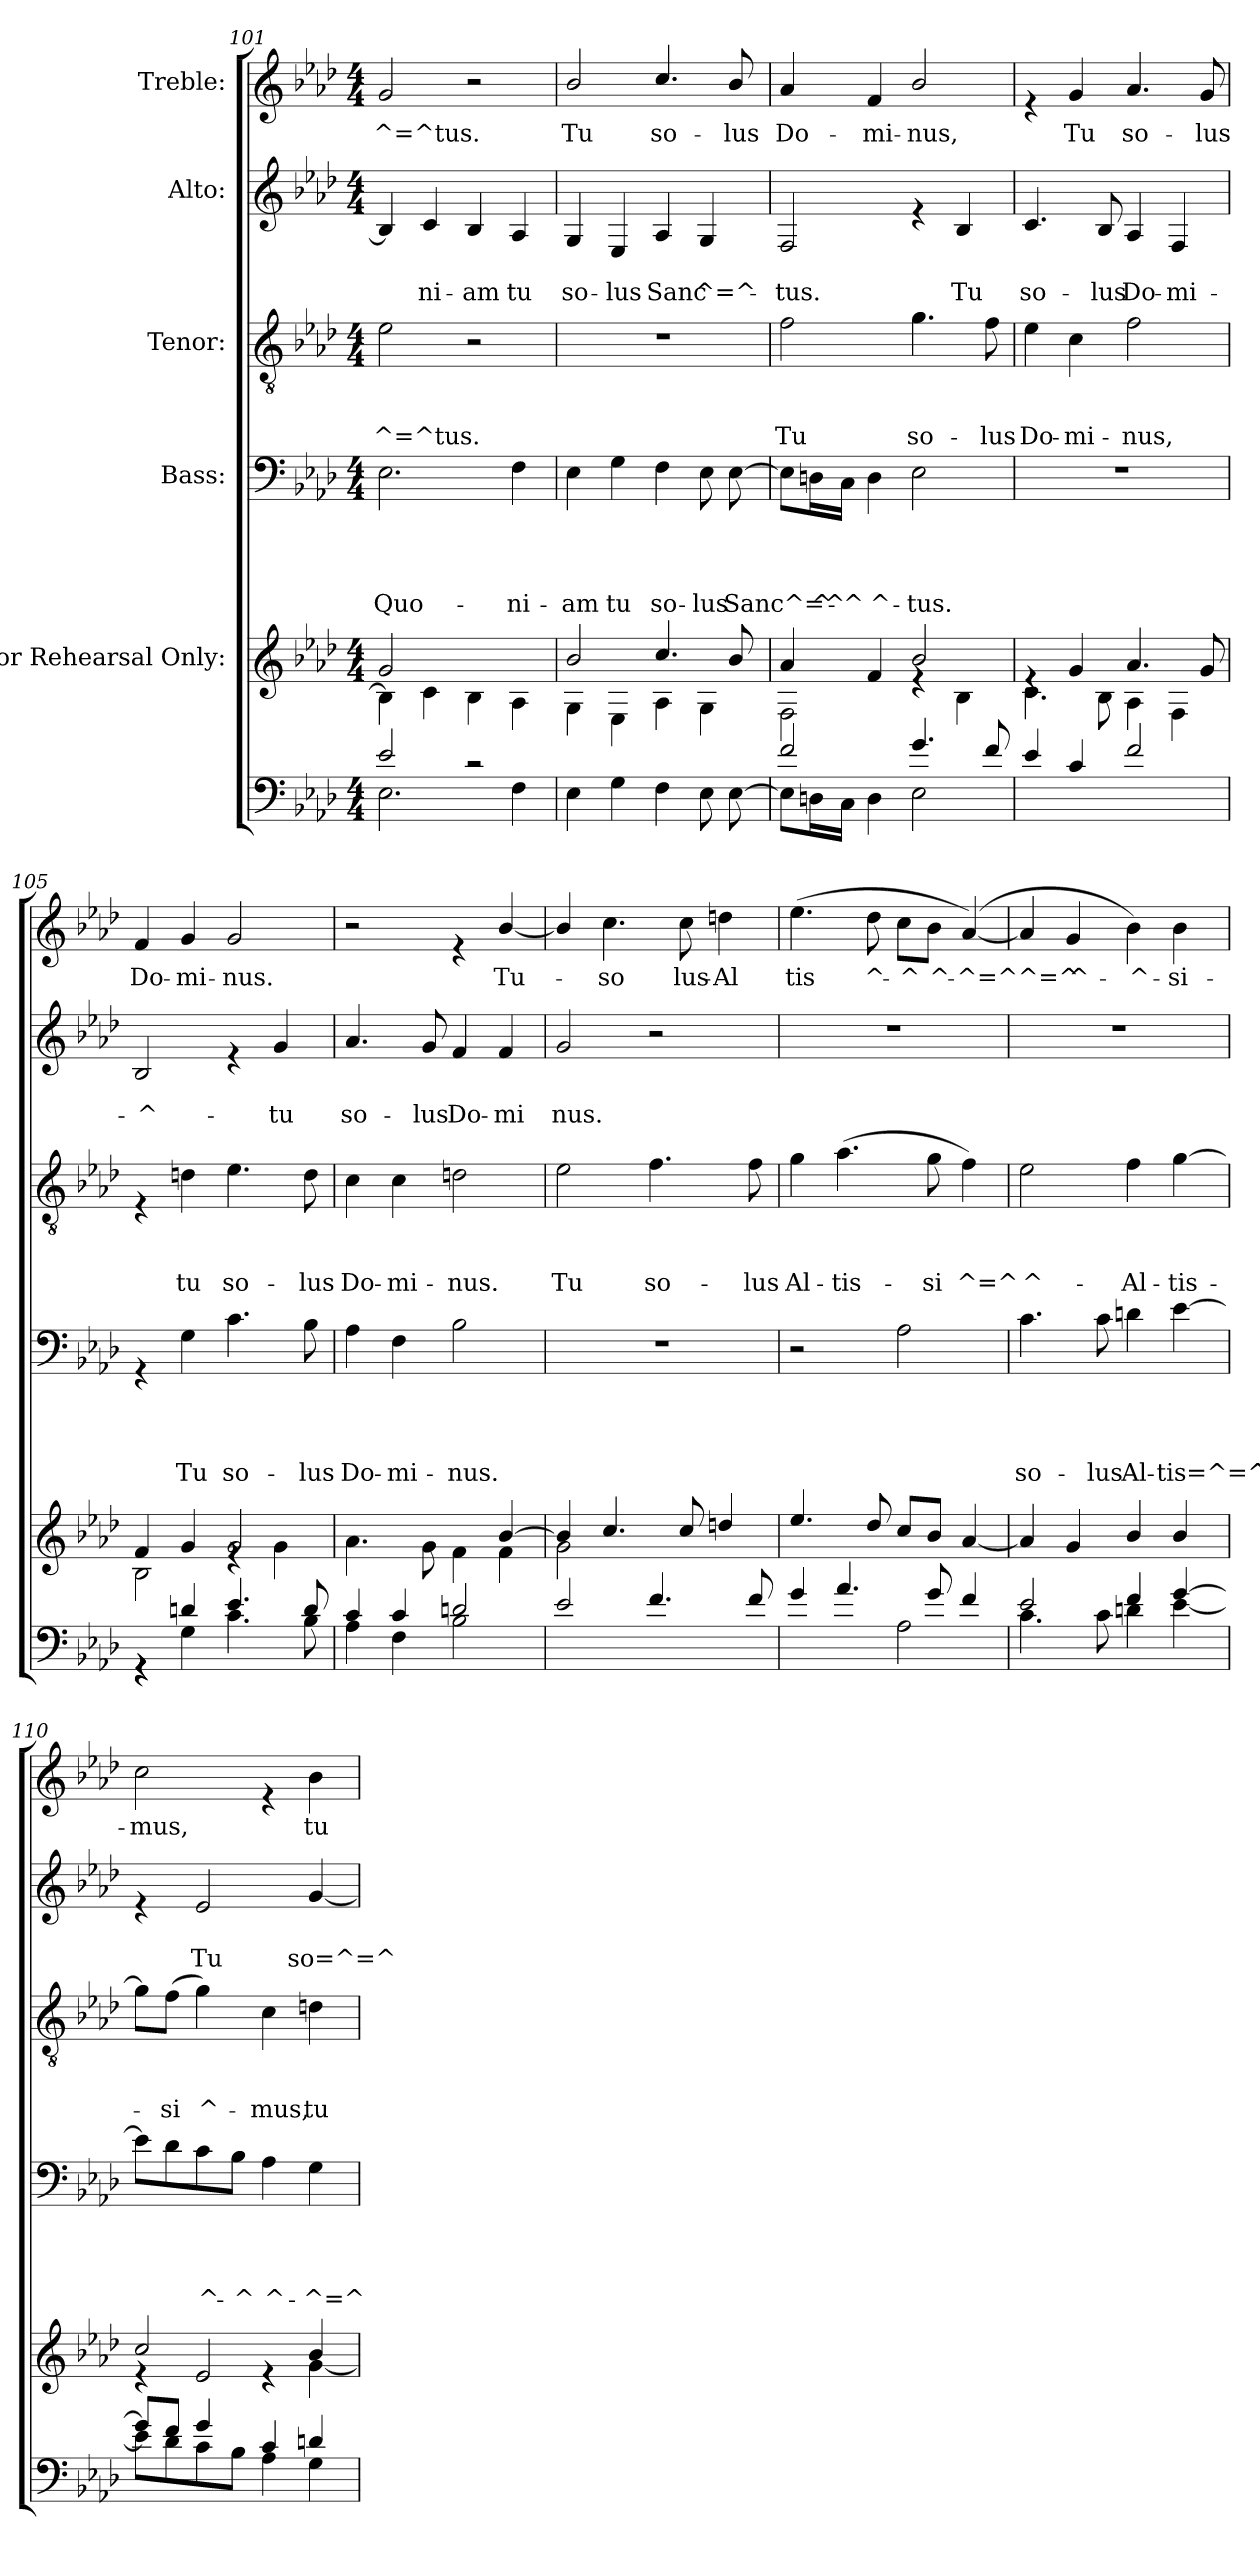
**kern	**kern	**kern	**text	**text	**text	**text	**kern	**text	**text	**text	**kern	**text	**text	**kern	**text
*part6	*part5	*part4	*part4	*part4	*part4	*part4	*part3	*part3	*part3	*part3	*part2	*part2	*part2	*part1	*part1
*staff6	*staff5	*staff4	*staff4	*staff4	*staff4	*staff4	*staff3	*staff3	*staff3	*staff3	*staff2	*staff2	*staff2	*staff1	*staff1
*	*I"For Rehearsal Only:	*I"Bass:	*	*	*	*	*I"Tenor:	*	*	*	*I"Alto:	*	*	*I"Treble:	*
!!LO:LB:g=z
*clefF4	*clefG2	*clefF4	*	*	*	*	*clefGv2	*	*	*	*clefG2	*	*	*clefG2	*
*k[b-e-a-d-]	*k[b-e-a-d-]	*k[b-e-a-d-]	*	*	*	*	*k[b-e-a-d-]	*	*	*	*k[b-e-a-d-]	*	*	*k[b-e-a-d-]	*
*A-:	*A-:	*A-:	*	*	*	*	*A-:	*	*	*	*A-:	*	*	*A-:	*
*M4/4	*M4/4	*M4/4	*	*	*	*	*M4/4	*	*	*	*M4/4	*	*	*M4/4	*
=101	=101	=101	=101	=101	=101	=101	=101	=101	=101	=101	=101	=101	=101	=101	=101
*^	*^	*	*	*	*	*	*	*	*	*	*	*	*	*	*
!	!	!	!	!	!	!	!	!LO:LY:b	!	!	!	!LO:LY:b	!	!	!	!	!LO:LY:b
2e-/	2.E-\	2g/	4B-\]	2.E-\	.	.	.	Quo-	2e-\	.	.	^=^tus.	4B-/]	.	.	2g/	-^=^tus.
!	!	!	!	!	!	!	!	!	!	!	!	!	!	!	!LO:LY:b	!	!
.	.	.	4c\	.	.	.	.	.	.	.	.	.	4c/	.	ni-	.	.
!	!	!	!	!	!	!	!	!	!	!	!	!	!	!	!LO:LY:b	!	!
2rc	.	2ryy	4B-\	.	.	.	.	.	2r	.	.	.	4B-/	.	-am	2r	.
!	!	!	!	!	!	!	!	!LO:LY:b	!	!	!	!	!	!	!LO:LY:b	!	!
.	4F\	.	4A-\	4F\	.	.	.	-ni-	.	.	.	.	4A-/	.	tu	.	.
=102	=102	=102	=102	=102	=102	=102	=102	=102	=102	=102	=102	=102	=102	=102	=102	=102	=102
!	!	!	!	!	!	!	!	!LO:LY:b	!	!	!	!	!	!	!LO:LY:b	!	!LO:LY:b
*v	*v	*	*	*	*	*	*	*	*	*	*	*	*	*	*	*	*
4E-\	2b-/	4G\	4E-\	.	.	.	-am	1r	.	.	.	4G/	.	so-	2b-/	Tu
!	!	!	!	!	!	!	!LO:LY:b	!	!	!	!	!	!	!LO:LY:b	!	!
4G\	.	4E-\	4G\	.	.	.	tu	.	.	.	.	4E-/	.	-lus	.	.
!	!	!	!	!	!	!	!LO:LY:b	!	!	!	!	!	!	!LO:LY:b	!	!LO:LY:b
4F\	4.cc/	4A-\	4F\	.	.	.	so-	.	.	.	.	4A-/	.	Sanc	4.cc/	so-
!	!	!	!	!	!	!	!LO:LY:b	!	!	!	!	!	!	!LO:LY:b	!	!
8E-\	.	4G\	8E-\	.	.	.	-lus	.	.	.	.	4G/	.	^=^-	.	.
!	!	!	!	!	!	!	!LO:LY:b	!	!	!	!	!	!	!	!	!LO:LY:b
[>8E-\	8b-/	.	[>8E-\	.	.	.	Sanc^=^	.	.	.	.	.	.	.	8b-/	-lus
=103	=103	=103	=103	=103	=103	=103	=103	=103	=103	=103	=103	=103	=103	=103	=103	=103
*^	*	*	*	*	*	*	*	*	*	*	*	*	*	*	*	*
!	!	!	!	!	!	!	!	!	!	!	!	!LO:LY:b	!	!	!LO:LY:b	!	!LO:LY:b
2f/	8E-\L]	4a-/	2F\	8E-\L]	.	.	.	.	2f\	.	.	Tu	2F/	.	-tus.	4a-/	Do-
!	!	!	!	!	!	!	!	!LO:LY:b	!	!	!	!	!	!	!	!	!
.	16Dn\L	.	.	16Dn\L	.	.	.	^-	.	.	.	.	.	.	.	.	.
!	!	!	!	!	!	!	!	!LO:LY:b	!	!	!	!	!	!	!	!	!
.	16C\JJ	.	.	16C\JJ	.	.	.	-^	.	.	.	.	.	.	.	.	.
!	!	!	!	!	!	!	!	!LO:LY:b	!	!	!	!	!	!	!	!	!LO:LY:b
.	4D\	4f/	.	4D\	.	.	.	^-	.	.	.	.	.	.	.	4f/	-mi-
!	!	!	!	!	!	!	!	!LO:LY:b	!	!	!	!LO:LY:b	!	!	!	!	!LO:LY:b
4.g/	2E-\	2b-/	4re	2E-\	.	.	.	-tus.	4.g\	.	.	so-	4re	.	.	2b-/	-nus,
!	!	!	!	!	!	!	!	!	!	!	!	!	!	!	!LO:LY:b	!	!
.	.	.	4B-\	.	.	.	.	.	.	.	.	.	4B-/	.	Tu	.	.
!	!	!	!	!	!	!	!	!	!	!	!	!LO:LY:b	!	!	!	!	!
8f/	.	.	.	.	.	.	.	.	8f\	.	.	-lus	.	.	.	.	.
*v	*v	*	*	*	*	*	*	*	*	*	*	*	*	*	*	*	*
=104	=104	=104	=104	=104	=104	=104	=104	=104	=104	=104	=104	=104	=104	=104	=104	=104
!	!	!	!	!	!	!	!	!	!	!	!LO:LY:b	!	!	!LO:LY:b	!	!
4e-/	4re	4.c\	1r	.	.	.	.	4e-\	.	.	Do-	4.c/	.	so-	4re	.
!	!	!	!	!	!	!	!	!	!	!	!LO:LY:b	!	!	!	!	!LO:LY:b
4c/	4g/	.	.	.	.	.	.	4c\	.	.	-mi-	.	.	.	4g/	Tu
!	!	!	!	!	!	!	!	!	!	!	!	!	!	!LO:LY:b	!	!
.	.	8B-\	.	.	.	.	.	.	.	.	.	8B-/	.	-lus	.	.
!	!	!	!	!	!	!	!	!	!	!	!LO:LY:b	!	!	!LO:LY:b	!	!LO:LY:b
2f/	4.a-/	4A-\	.	.	.	.	.	2f\	.	.	-nus,	4A-/	.	Do-	4.a-/	so-
!	!	!	!	!	!	!	!	!	!	!	!	!	!	!LO:LY:b	!	!
.	.	4F\	.	.	.	.	.	.	.	.	.	4F/	.	-mi-	.	.
!	!	!	!	!	!	!	!	!	!	!	!	!	!	!	!	!LO:LY:b
.	8g/	.	.	.	.	.	.	.	.	.	.	.	.	.	8g/	-lus
!!LO:PB:g=z
=105	=105	=105	=105	=105	=105	=105	=105	=105	=105	=105	=105	=105	=105	=105	=105	=105
*^	*	*	*	*	*	*	*	*	*	*	*	*	*	*	*	*
!	!	!	!	!	!	!	!	!	!	!	!	!	!	!	!LO:LY:b	!	!LO:LY:b
4rGG	4rGG	4f/	2B-\	4rGG	.	.	.	.	4rE	.	.	.	2B-/	.	-^-	4f/	Do-
!	!	!	!	!	!	!	!	!LO:LY:b	!	!	!	!LO:LY:b	!	!	!	!	!LO:LY:b
4dn/	4G\	4g/	.	4G\	.	.	.	Tu	4dn\	.	.	tu	.	.	.	4g/	-mi-
!	!	!	!	!	!	!	!	!LO:LY:b	!	!	!	!LO:LY:b	!	!	!	!	!LO:LY:b
4.e-/	4.c\	2g/	4re	4.c\	.	.	.	so-	4.e-\	.	.	so-	4re	.	.	2g/	-nus.
!	!	!	!	!	!	!	!	!	!	!	!	!	!	!	!LO:LY:b	!	!
.	.	.	4g\	.	.	.	.	.	.	.	.	.	4g/	.	-tu	.	.
!	!	!	!	!	!	!	!	!LO:LY:b	!	!	!	!LO:LY:b	!	!	!	!	!
8d/	8B-\	.	.	8B-\	.	.	.	-lus	8d\	.	.	-lus	.	.	.	.	.
=106	=106	=106	=106	=106	=106	=106	=106	=106	=106	=106	=106	=106	=106	=106	=106	=106	=106
!	!	!	!	!	!	!	!	!LO:LY:b	!	!	!	!LO:LY:b	!	!	!LO:LY:b	!	!
4c/	4A-\	2.ryy	4.a-\	4A-\	.	.	.	Do-	4c\	.	.	Do-	4.a-/	.	so-	2r	.
!	!	!	!	!	!	!	!	!LO:LY:b	!	!	!	!LO:LY:b	!	!	!	!	!
4c/	4F\	.	.	4F\	.	.	.	-mi-	4c\	.	.	-mi-	.	.	.	.	.
!	!	!	!	!	!	!	!	!	!	!	!	!	!	!	!LO:LY:b	!	!
.	.	.	8g\	.	.	.	.	.	.	.	.	.	8g/	.	-lus	.	.
!	!	!	!	!	!	!	!	!LO:LY:b	!	!	!	!LO:LY:b	!	!	!LO:LY:b	!	!
2dn/	2B-\	.	4f\	2B-\	.	.	.	-nus.	2dn\	.	.	-nus.	4f/	.	Do-	4re	.
!	!	!	!	!	!	!	!	!	!	!	!	!	!	!	!LO:LY:b	!	!LO:LY:b
.	.	[<4b-/	4f\	.	.	.	.	.	.	.	.	.	4f/	.	-mi	[<4b-/	Tu-
*v	*v	*	*	*	*	*	*	*	*	*	*	*	*	*	*	*	*
=107	=107	=107	=107	=107	=107	=107	=107	=107	=107	=107	=107	=107	=107	=107	=107	=107
!	!	!	!	!	!	!	!	!	!	!	!LO:LY:b	!	!	!LO:LY:b	!	!
2e-/	4b-/]	2g\	1r	.	.	.	.	2e-\	.	.	Tu	2g/	.	nus.	4b-/]	.
!	!	!	!	!	!	!	!	!	!	!	!	!	!	!	!	!LO:LY:b
.	4.cc/	.	.	.	.	.	.	.	.	.	.	.	.	.	4.cc\	-so
!	!	!	!	!	!	!	!	!	!	!	!LO:LY:b	!	!	!	!	!
4.f/	.	2ryy	.	.	.	.	.	4.f\	.	.	so-	2r	.	.	.	.
!	!	!	!	!	!	!	!	!	!	!	!	!	!	!	!	!LO:LY:b
.	8cc/	.	.	.	.	.	.	.	.	.	.	.	.	.	8cc\	lus-
!	!	!	!	!	!	!	!	!	!	!	!	!	!	!	!	!LO:LY:b
.	4ddn/	.	.	.	.	.	.	.	.	.	.	.	.	.	4ddn\	-Al
!	!	!	!	!	!	!	!	!	!	!	!LO:LY:b	!	!	!	!	!
8f/	.	.	.	.	.	.	.	8f\	.	.	-lus	.	.	.	.	.
*	*v	*v	*	*	*	*	*	*	*	*	*	*	*	*	*	*
=108	=108	=108	=108	=108	=108	=108	=108	=108	=108	=108	=108	=108	=108	=108	=108
*^	*	*	*	*	*	*	*	*	*	*	*	*	*	*	*
!	!	!	!	!	!	!	!	!	!	!	!LO:LY:b	!	!	!	!	!LO:LY:b
4g/	2ryy	4.ee-/	2r	.	.	.	.	4g\	.	.	Al-	1r	.	.	(>4.ee-\	tis
!	!	!	!	!	!	!	!	!	!	!	!LO:LY:b	!	!	!	!	!
4.a-/	.	.	.	.	.	.	.	(>4.a-\	.	.	-tis-	.	.	.	.	.
!	!	!	!	!	!	!	!	!	!	!	!	!	!	!	!	!LO:LY:b
.	.	8dd-/	.	.	.	.	.	.	.	.	.	.	.	.	8dd-\	^-
!	!	!	!	!	!	!	!	!	!	!	!	!	!	!	!	!LO:LY:b
.	2A-\	8cc/L	2A-\	.	.	.	.	.	.	.	.	.	.	.	8cc\L	-^
!	!	!	!	!	!	!	!	!	!	!	!LO:LY:b	!	!	!	!	!LO:LY:b
8g/	.	8b-/J	.	.	.	.	.	8g\	.	.	-si	.	.	.	8b-\J	^-
!	!	!	!	!	!	!	!	!	!	!	!LO:LY:b	!	!	!	!	!LO:LY:b
4f/	.	[<4a-/	.	.	.	.	.	4f\)	.	.	^=^	.	.	.	(<[<4a-/)	-^=^^=^
!!LO:LB:g=z
=109	=109	=109	=109	=109	=109	=109	=109	=109	=109	=109	=109	=109	=109	=109	=109	=109
!	!	!	!	!	!	!	!LO:LY:b	!	!	!	!LO:LY:b	!	!	!	!	!
2e-/	4.c\	4a-/]	4.c\	.	.	.	so-	2e-\	.	.	^-	1r	.	.	4a-/]	.
!	!	!	!	!	!	!	!	!	!	!	!	!	!	!	!	!LO:LY:b
.	.	4g/	.	.	.	.	.	.	.	.	.	.	.	.	4g/	^-
!	!	!	!	!	!	!	!LO:LY:b	!	!	!	!	!	!	!	!	!
.	8c\	.	8c\	.	.	.	-lus	.	.	.	.	.	.	.	.	.
!	!	!	!	!	!	!	!LO:LY:b	!	!	!	!LO:LY:b	!	!	!	!	!LO:LY:b
4f/	4dn\	4b-/	4dn\	.	.	.	Al-	4f\	.	.	-Al-	.	.	.	4b-\)	-^-
!	!	!	!	!	!	!	!LO:LY:b	!	!	!	!LO:LY:b	!	!	!	!	!LO:LY:b
[<4g/	[>4e-\	4b-/	[>4e-\	.	.	.	-tis=^=^	[>4g\	.	.	-tis-	.	.	.	4b-\	-si-
=110	=110	=110	=110	=110	=110	=110	=110	=110	=110	=110	=110	=110	=110	=110	=110	=110
*	*	*^	*	*	*	*	*	*	*	*	*	*	*	*	*	*
!	!	!	!	!	!	!	!	!	!	!	!	!	!	!	!	!	!LO:LY:b
8g/L]	8e-\L]	2cc/	4re	8e-\L]	.	.	.	.	8g\L]	.	.	.	4re	.	.	2cc\	-mus,
!	!	!	!	!	!	!	!	!	!	!	!	!LO:LY:b	!	!	!	!	!
8f/J	8d-\	.	.	8d-\	.	.	.	.	(>8f\J	.	.	-si	.	.	.	.	.
!	!	!	!	!	!	!	!	!LO:LY:b	!	!	!	!LO:LY:b	!	!	!LO:LY:b	!	!
4g/	8c\	.	2e-/	8c\	.	.	.	^-	4g\)	.	.	^-	2e-/	.	Tu	.	.
!	!	!	!	!	!	!	!	!LO:LY:b	!	!	!	!	!	!	!	!	!
.	8B-\J	.	.	8B-\J	.	.	.	-^	.	.	.	.	.	.	.	.	.
!	!	!	!	!	!	!	!	!LO:LY:b	!	!	!	!LO:LY:b	!	!	!	!	!
4c/	4A-\	4re	.	4A-\	.	.	.	^-	4c\	.	.	-mus,	.	.	.	4re	.
!	!	!	!	!	!	!	!	!LO:LY:b	!	!	!	!LO:LY:b	!	!	!LO:LY:b	!	!LO:LY:b
4dn/	4G\	4b-/	[>4g\	4G\	.	.	.	-^=^	4dn\	.	.	tu	[<4g/	.	so=^=^	4b-\	tu
*v	*v	*	*	*	*	*	*	*	*	*	*	*	*	*	*	*	*
*	*v	*v	*	*	*	*	*	*	*	*	*	*	*	*	*	*
=	=	=	=	=	=	=	=	=	=	=	=	=	=	=	=
*-	*-	*-	*-	*-	*-	*-	*-	*-	*-	*-	*-	*-	*-	*-	*-
